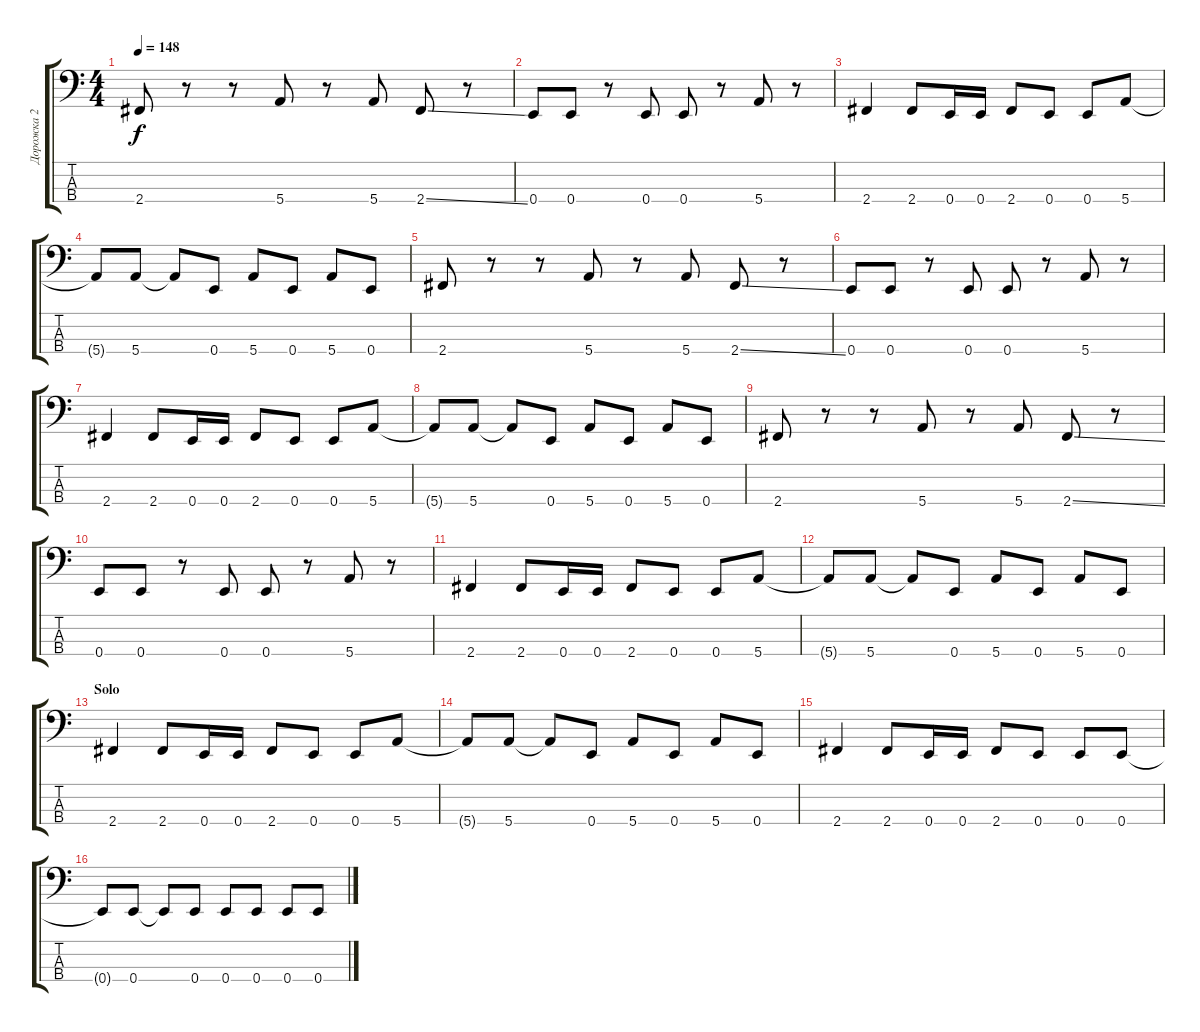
\track ("Дорожка 2" "Дорожка 2") {instrument electricbassfinger}
\staff {score tabs}
\tuning (G2 D2 A1 E1) {hide}
\ts (4 4)
\tempo 148
\clef f4
\ks c
2.4.8{dy f} r.8 r.8 5.4.8 r.8 5.4.8 2.4{ss}.8 r.8 |
0.4.8 0.4.8 r.8 0.4.8 0.4.8 r.8 5.4.8 r.8 |
2.4.4 2.4.8 0.4.16 0.4.16 2.4.8 0.4.8 0.4.8 5.4.8 |
5.4{t}.8 5.4.8 5.4{t}.8 0.4.8 5.4.8 0.4.8 5.4.8 0.4.8 |
2.4.8 r.8 r.8 5.4.8 r.8 5.4.8 2.4{ss}.8 r.8 |
0.4.8 0.4.8 r.8 0.4.8 0.4.8 r.8 5.4.8 r.8 |
2.4.4 2.4.8 0.4.16 0.4.16 2.4.8 0.4.8 0.4.8 5.4.8 |
5.4{t}.8 5.4.8 5.4{t}.8 0.4.8 5.4.8 0.4.8 5.4.8 0.4.8 |
2.4.8 r.8 r.8 5.4.8 r.8 5.4.8 2.4{ss}.8 r.8 |
0.4.8 0.4.8 r.8 0.4.8 0.4.8 r.8 5.4.8 r.8 |
2.4.4 2.4.8 0.4.16 0.4.16 2.4.8 0.4.8 0.4.8 5.4.8 |
5.4{t}.8 5.4.8 5.4{t}.8 0.4.8 5.4.8 0.4.8 5.4.8 0.4.8 |
\section ("" "Solo")
2.4.4 2.4.8 0.4.16 0.4.16 2.4.8 0.4.8 0.4.8 5.4.8 |
5.4{t}.8 5.4.8 5.4{t}.8 0.4.8 5.4.8 0.4.8 5.4.8 0.4.8 |
2.4.4 2.4.8 0.4.16 0.4.16 2.4.8 0.4.8 0.4.8 0.4.8 |
0.4{t}.8 0.4.8 0.4{t}.8 0.4.8 0.4.8 0.4.8 0.4.8 0.4.8
